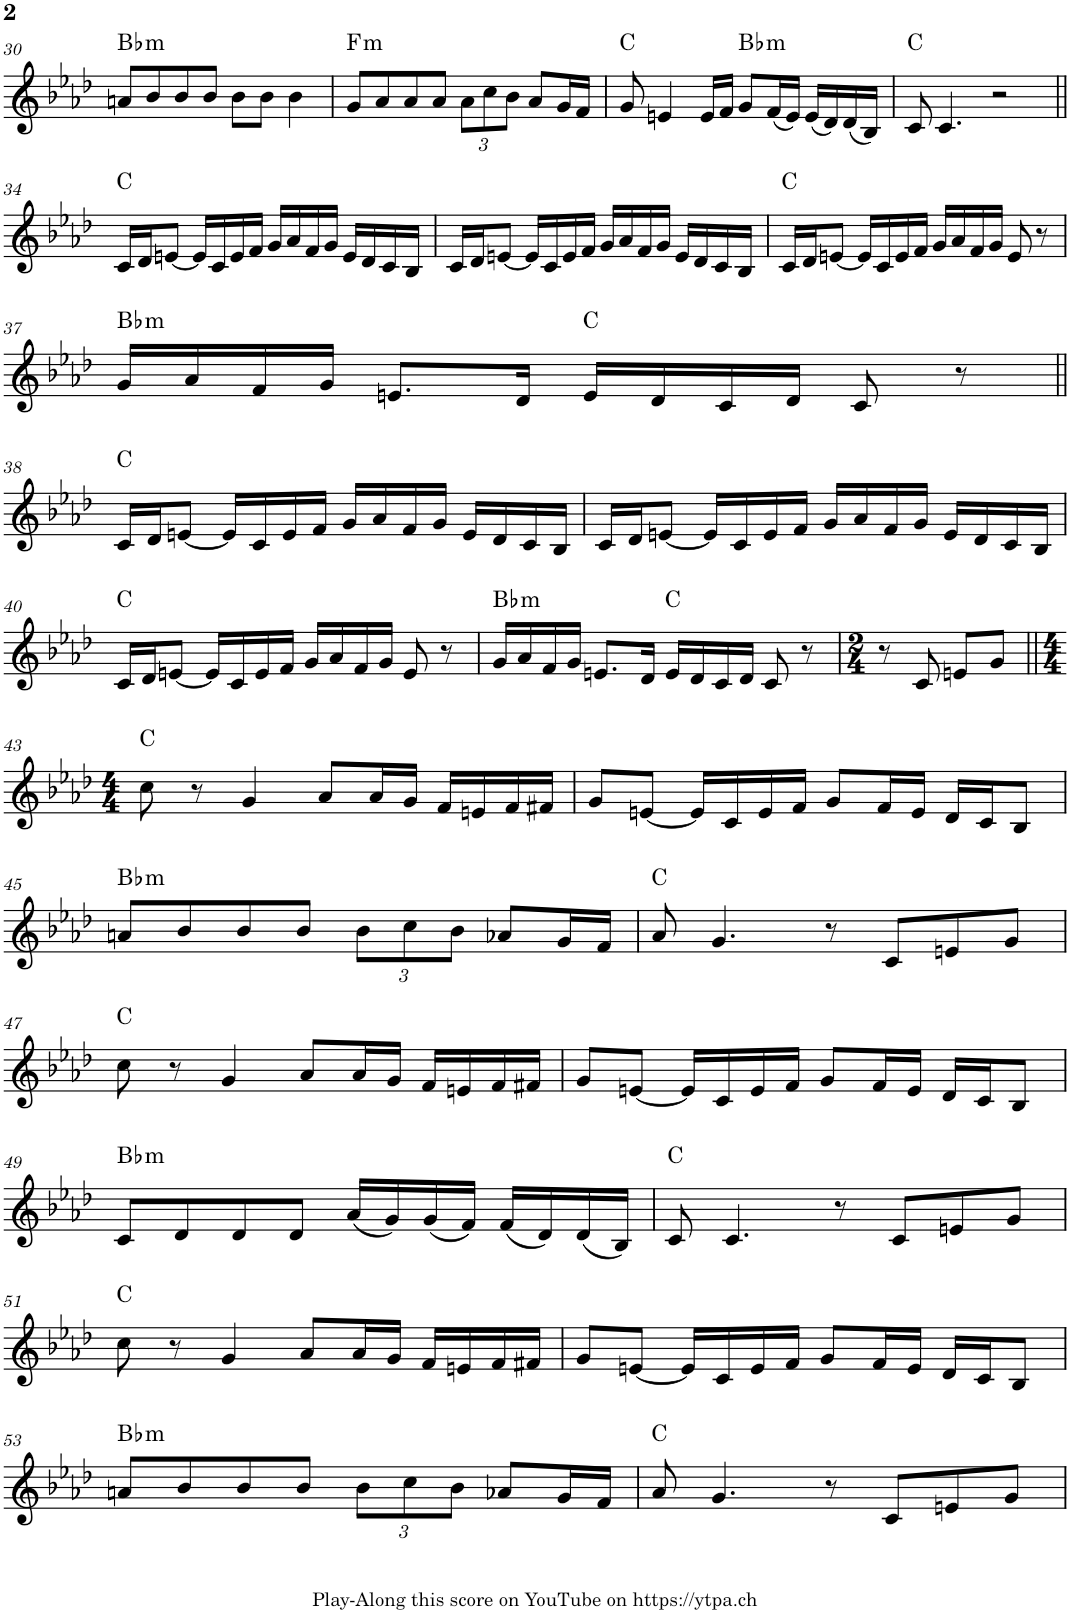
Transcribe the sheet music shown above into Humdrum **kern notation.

**kern	**harte
*part1	*part1
*staff1	*
*I"Piano	*
*I'Pno.	*
!!LO:PB:g=z
*clefG2	*
*k[b-e-a-d-]	*
*M4/4	*
=30	=30
!	!LO:H:kt=m
8an/L	Bb:min
8b-/	.
8b-/	.
8b-/J	.
8b-\L	.
8b-\J	.
4b-\	.
=31	=31
!	!LO:H:kt=m
8g/L	F:min
8a-/	.
8a-/	.
8a-/J	.
*Xbrackettup	*
12a-\L	.
12cc\	.
12b-\J	.
8a-/L	.
16g/L	.
16f/JJ	.
=32	=32
8g/	C:maj
4en/	.
16e/LL	.
16f/JJ	.
!	!LO:H:kt=m
8g/L	Bb:min
(16f/L	.
16e/JJ)	.
(16e/LL	.
16d-/)	.
(16d-/	.
16B-/JJ)	.
=33	=33
8c/	C:maj
4.c/	.
2r	.
!!LO:LB:g=z
=34||	=34||
16c/LL	C:maj
16d-/J	.
[8en/J	.
16e/LL]	.
16c/	.
16e/	.
16f/JJ	.
16g/LL	.
16a-/	.
16f/	.
16g/JJ	.
16e/LL	.
16d-/	.
16c/	.
16B-/JJ	.
=35	=35
16c/LL	.
16d-/J	.
[8en/J	.
16e/LL]	.
16c/	.
16e/	.
16f/JJ	.
16g/LL	.
16a-/	.
16f/	.
16g/JJ	.
16e/LL	.
16d-/	.
16c/	.
16B-/JJ	.
=36	=36
16c/LL	C:maj
16d-/J	.
[8en/J	.
16e/LL]	.
16c/	.
16e/	.
16f/JJ	.
16g/LL	.
16a-/	.
16f/	.
16g/JJ	.
8e/	.
8r	.
!!LO:LB:g=z
=37	=37
!	!LO:H:kt=m
16g/LL	Bb:min
16a-/	.
16f/	.
16g/JJ	.
8.en/L	.
16d-/Jk	.
16e/LL	C:maj
16d-/	.
16c/	.
16d-/JJ	.
8c/	.
8r	.
!!LO:LB:g=z
=38||	=38||
16c/LL	C:maj
16d-/J	.
[8en/J	.
16e/LL]	.
16c/	.
16e/	.
16f/JJ	.
16g/LL	.
16a-/	.
16f/	.
16g/JJ	.
16e/LL	.
16d-/	.
16c/	.
16B-/JJ	.
=39	=39
16c/LL	.
16d-/J	.
[8en/J	.
16e/LL]	.
16c/	.
16e/	.
16f/JJ	.
16g/LL	.
16a-/	.
16f/	.
16g/JJ	.
16e/LL	.
16d-/	.
16c/	.
16B-/JJ	.
!!LO:LB:g=z
=40	=40
16c/LL	C:maj
16d-/J	.
[8en/J	.
16e/LL]	.
16c/	.
16e/	.
16f/JJ	.
16g/LL	.
16a-/	.
16f/	.
16g/JJ	.
8e/	.
8r	.
=41	=41
!	!LO:H:kt=m
16g/LL	Bb:min
16a-/	.
16f/	.
16g/JJ	.
8.en/L	.
16d-/Jk	.
16e/LL	C:maj
16d-/	.
16c/	.
16d-/JJ	.
8c/	.
8r	.
=42	=42
*M2/4	*
8r	.
8c/	.
8en/L	.
8g/J	.
!!LO:LB:g=z
=43||	=43||
*M4/4	*
8cc\	C:maj
8r	.
4g/	.
8a-/L	.
16a-/L	.
16g/JJ	.
16f/LL	.
16en/	.
16f/	.
16f#X/JJ	.
=44	=44
8g/L	.
[8en/J	.
16e/LL]	.
16c/	.
16e/	.
16f/JJ	.
8g/L	.
16f/L	.
16e/JJ	.
16d-/LL	.
16c/J	.
8B-/J	.
!!LO:LB:g=z
=45	=45
!	!LO:H:kt=m
8an/L	Bb:min
8b-/	.
8b-/	.
8b-/J	.
12b-\L	.
12cc\	.
12b-\J	.
8a-X/L	.
16g/L	.
16f/JJ	.
=46	=46
8a-/	C:maj
4.g/	.
8r	.
8c/L	.
8en/	.
8g/J	.
!!LO:LB:g=z
=47	=47
8cc\	C:maj
8r	.
4g/	.
8a-/L	.
16a-/L	.
16g/JJ	.
16f/LL	.
16en/	.
16f/	.
16f#X/JJ	.
=48	=48
8g/L	.
[8en/J	.
16e/LL]	.
16c/	.
16e/	.
16f/JJ	.
8g/L	.
16f/L	.
16e/JJ	.
16d-/LL	.
16c/J	.
8B-/J	.
!!LO:LB:g=z
=49	=49
!	!LO:H:kt=m
8c/L	Bb:min
8d-/	.
8d-/	.
8d-/J	.
(16a-/LL	.
16g/)	.
(16g/	.
16f/JJ)	.
(16f/LL	.
16d-/)	.
(16d-/	.
16B-/JJ)	.
=50	=50
8c/	C:maj
4.c/	.
8r	.
8c/L	.
8en/	.
8g/J	.
!!LO:LB:g=z
=51	=51
8cc\	C:maj
8r	.
4g/	.
8a-/L	.
16a-/L	.
16g/JJ	.
16f/LL	.
16en/	.
16f/	.
16f#X/JJ	.
=52	=52
8g/L	.
[8en/J	.
16e/LL]	.
16c/	.
16e/	.
16f/JJ	.
8g/L	.
16f/L	.
16e/JJ	.
16d-/LL	.
16c/J	.
8B-/J	.
!!LO:LB:g=z
=53	=53
!	!LO:H:kt=m
8an/L	Bb:min
8b-/	.
8b-/	.
8b-/J	.
12b-\L	.
12cc\	.
12b-\J	.
8a-X/L	.
16g/L	.
16f/JJ	.
=54	=54
8a-/	C:maj
4.g/	.
8r	.
8c/L	.
8en/	.
8g/J	.
=	=
*-	*-
